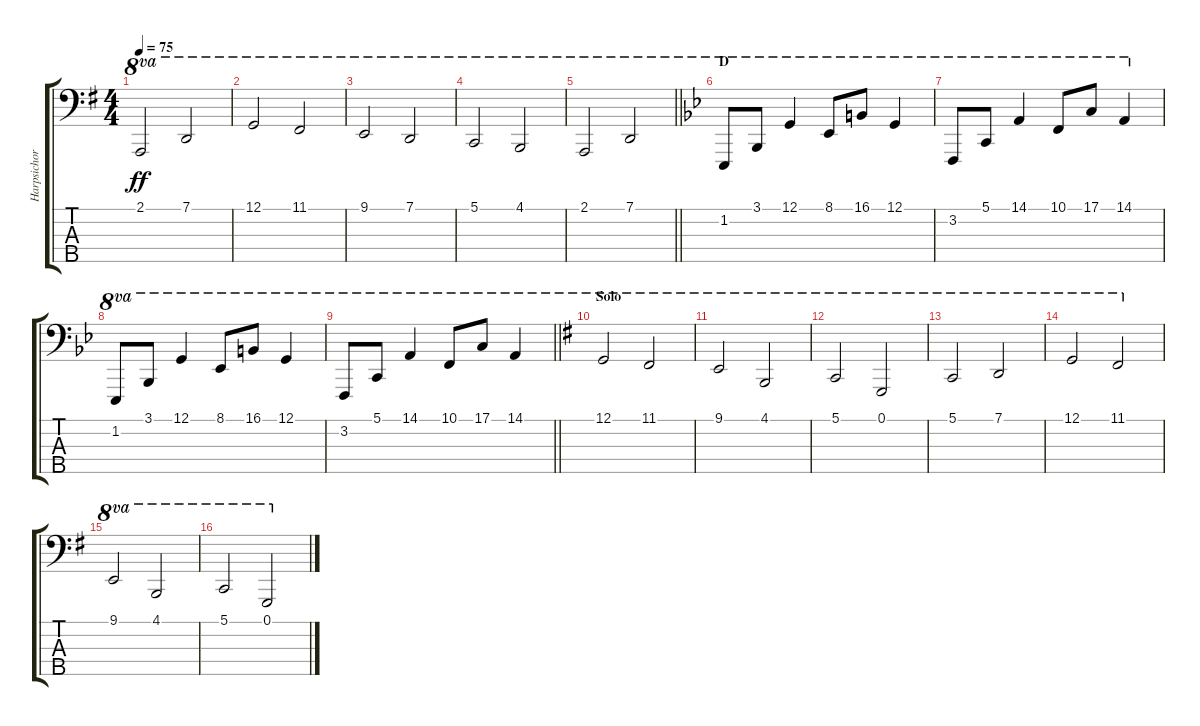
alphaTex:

\track ("Harpsichord (Left Hand)" "Harpsichor") {instrument harpsichord}
\staff {score tabs}
\tuning (G2 D2 A1 E1 B0) {hide}
\ts (4 4)
\tempo 75
\clef f4
\ks g
2.1.2{ot 8va dy ff} 7.1.2{ot 8va} |
12.1.2{ot 8va} 11.1.2{ot 8va} |
9.1.2{ot 8va} 7.1.2{ot 8va} |
5.1.2{ot 8va} 4.1.2{ot 8va} |
\barLineRight lightlight
2.1.2{ot 8va} 7.1.2{ot 8va} |
\section ("" "D")
\ks bb
1.2.8{ot 8va} 3.1.8{ot 8va} 12.1.4{ot 8va} 8.1.8{ot 8va} 16.1.8{ot 8va} 12.1.4{ot 8va} |
3.2.8{ot 8va} 5.1.8{ot 8va} 14.1.4{ot 8va} 10.1.8{ot 8va} 17.1.8{ot 8va} 14.1.4{ot 8va} |
1.2.8{ot 8va} 3.1.8{ot 8va} 12.1.4{ot 8va} 8.1.8{ot 8va} 16.1.8{ot 8va} 12.1.4{ot 8va} |
\barLineRight lightlight
3.2.8{ot 8va} 5.1.8{ot 8va} 14.1.4{ot 8va} 10.1.8{ot 8va} 17.1.8{ot 8va} 14.1.4{ot 8va} |
\section ("" "Solo")
\ks g
12.1.2{ot 8va} 11.1.2{ot 8va} |
9.1.2{ot 8va} 4.1.2{ot 8va} |
5.1.2{ot 8va} 0.1.2{ot 8va} |
5.1.2{ot 8va} 7.1.2{ot 8va} |
12.1.2{ot 8va} 11.1.2{ot 8va} |
9.1.2{ot 8va} 4.1.2{ot 8va} |
5.1.2{ot 8va} 0.1.2{ot 8va}
